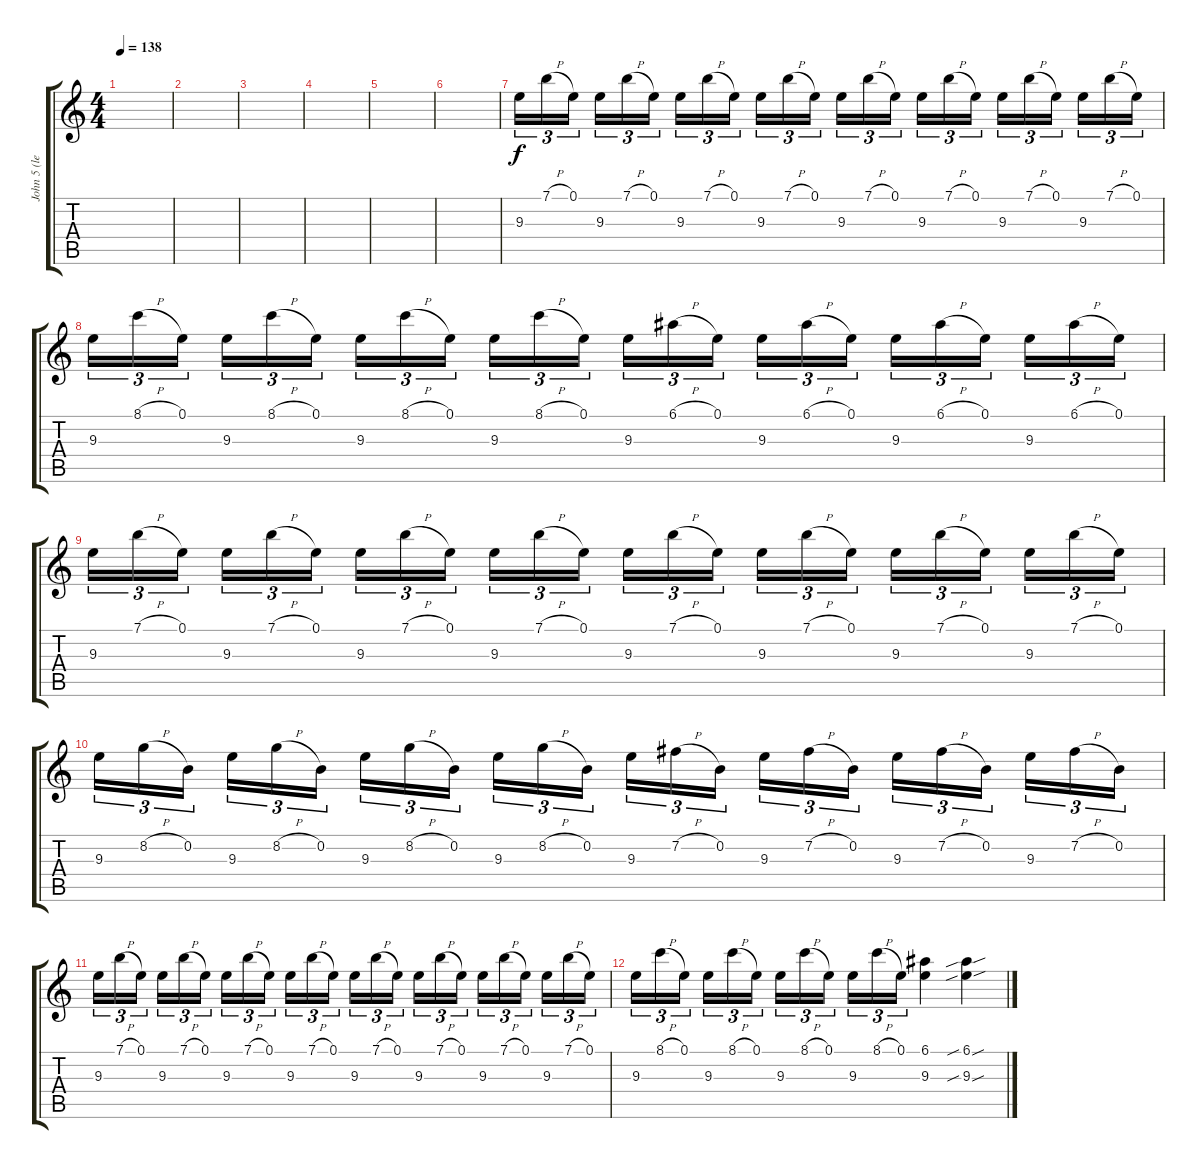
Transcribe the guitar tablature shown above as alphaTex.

\track ("John 5 (lead 1)" "John 5 (le") {instrument distortionguitar}
\staff {score tabs}
\tuning (E4 B3 G3 D3 A2 E2) {hide}
\ts (4 4)
\tempo 138
\clef g2
\ks c
|
|
|
|
|
|
9.3.16{tu (3 2)} 7.1{h}.16{tu (3 2)} 0.1.16{tu (3 2) beam splitsecondary} 9.3.16{tu (3 2)} 7.1{h}.16{tu (3 2)} 0.1.16{tu (3 2)} 9.3.16{tu (3 2)} 7.1{h}.16{tu (3 2)} 0.1.16{tu (3 2) beam splitsecondary} 9.3.16{tu (3 2)} 7.1{h}.16{tu (3 2)} 0.1.16{tu (3 2)} 9.3.16{tu (3 2)} 7.1{h}.16{tu (3 2)} 0.1.16{tu (3 2) beam splitsecondary} 9.3.16{tu (3 2)} 7.1{h}.16{tu (3 2)} 0.1.16{tu (3 2)} 9.3.16{tu (3 2)} 7.1{h}.16{tu (3 2)} 0.1.16{tu (3 2) beam splitsecondary} 9.3.16{tu (3 2)} 7.1{h}.16{tu (3 2)} 0.1.16{tu (3 2)} |
9.3.16{tu (3 2)} 8.1{h}.16{tu (3 2)} 0.1.16{tu (3 2) beam splitsecondary} 9.3.16{tu (3 2)} 8.1{h}.16{tu (3 2)} 0.1.16{tu (3 2)} 9.3.16{tu (3 2)} 8.1{h}.16{tu (3 2)} 0.1.16{tu (3 2) beam splitsecondary} 9.3.16{tu (3 2)} 8.1{h}.16{tu (3 2)} 0.1.16{tu (3 2)} 9.3.16{tu (3 2)} 6.1{h}.16{tu (3 2)} 0.1.16{tu (3 2) beam splitsecondary} 9.3.16{tu (3 2)} 6.1{h}.16{tu (3 2)} 0.1.16{tu (3 2)} 9.3.16{tu (3 2)} 6.1{h}.16{tu (3 2)} 0.1.16{tu (3 2) beam splitsecondary} 9.3.16{tu (3 2)} 6.1{h}.16{tu (3 2)} 0.1.16{tu (3 2)} |
9.3.16{tu (3 2)} 7.1{h}.16{tu (3 2)} 0.1.16{tu (3 2) beam splitsecondary} 9.3.16{tu (3 2)} 7.1{h}.16{tu (3 2)} 0.1.16{tu (3 2)} 9.3.16{tu (3 2)} 7.1{h}.16{tu (3 2)} 0.1.16{tu (3 2) beam splitsecondary} 9.3.16{tu (3 2)} 7.1{h}.16{tu (3 2)} 0.1.16{tu (3 2)} 9.3.16{tu (3 2)} 7.1{h}.16{tu (3 2)} 0.1.16{tu (3 2) beam splitsecondary} 9.3.16{tu (3 2)} 7.1{h}.16{tu (3 2)} 0.1.16{tu (3 2)} 9.3.16{tu (3 2)} 7.1{h}.16{tu (3 2)} 0.1.16{tu (3 2) beam splitsecondary} 9.3.16{tu (3 2)} 7.1{h}.16{tu (3 2)} 0.1.16{tu (3 2)} |
9.3.16{tu (3 2)} 8.2{h}.16{tu (3 2)} 0.2.16{tu (3 2) beam splitsecondary} 9.3.16{tu (3 2)} 8.2{h}.16{tu (3 2)} 0.2.16{tu (3 2)} 9.3.16{tu (3 2)} 8.2{h}.16{tu (3 2)} 0.2.16{tu (3 2) beam splitsecondary} 9.3.16{tu (3 2)} 8.2{h}.16{tu (3 2)} 0.2.16{tu (3 2)} 9.3.16{tu (3 2)} 7.2{h}.16{tu (3 2)} 0.2.16{tu (3 2) beam splitsecondary} 9.3.16{tu (3 2)} 7.2{h}.16{tu (3 2)} 0.2.16{tu (3 2)} 9.3.16{tu (3 2)} 7.2{h}.16{tu (3 2)} 0.2.16{tu (3 2) beam splitsecondary} 9.3.16{tu (3 2)} 7.2{h}.16{tu (3 2)} 0.2.16{tu (3 2)} |
9.3.16{tu (3 2)} 7.1{h}.16{tu (3 2)} 0.1.16{tu (3 2) beam splitsecondary} 9.3.16{tu (3 2)} 7.1{h}.16{tu (3 2)} 0.1.16{tu (3 2)} 9.3.16{tu (3 2)} 7.1{h}.16{tu (3 2)} 0.1.16{tu (3 2) beam splitsecondary} 9.3.16{tu (3 2)} 7.1{h}.16{tu (3 2)} 0.1.16{tu (3 2)} 9.3.16{tu (3 2)} 7.1{h}.16{tu (3 2)} 0.1.16{tu (3 2) beam splitsecondary} 9.3.16{tu (3 2)} 7.1{h}.16{tu (3 2)} 0.1.16{tu (3 2)} 9.3.16{tu (3 2)} 7.1{h}.16{tu (3 2)} 0.1.16{tu (3 2) beam splitsecondary} 9.3.16{tu (3 2)} 7.1{h}.16{tu (3 2)} 0.1.16{tu (3 2)} |
9.3.16{tu (3 2)} 8.1{h}.16{tu (3 2)} 0.1.16{tu (3 2) beam splitsecondary} 9.3.16{tu (3 2)} 8.1{h}.16{tu (3 2)} 0.1.16{tu (3 2)} 9.3.16{tu (3 2)} 8.1{h}.16{tu (3 2)} 0.1.16{tu (3 2) beam splitsecondary} 9.3.16{tu (3 2)} 8.1{h}.16{tu (3 2)} 0.1.16{tu (3 2)} (6.1 9.3).4 (6.1{sib sou} 9.3{sib sou}).4
